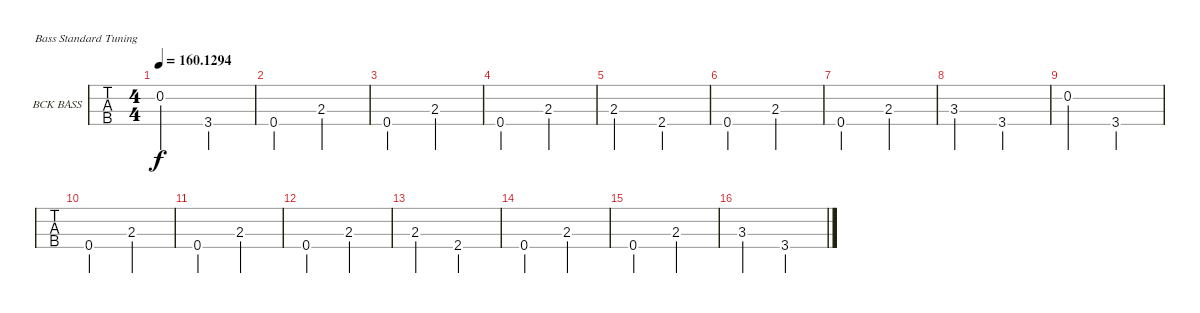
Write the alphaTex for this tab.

\defaultSystemsLayout 4
\bracketExtendMode groupsimilarinstruments
\firstSystemTrackNameOrientation horizontal
\otherSystemsTrackNameOrientation horizontal
\track ("BCK BASS" "BCK BASS") {instrument acousticbass}
\staff {tabs}
\tuning (G2 D2 A1 E1)
\ts (4 4)
\tempo
160.1294
\accidentals auto
\clef f4
\ottava regular
\simile none
\ks g
0.2.2{dy f} 3.4.2 |
0.4.2 2.3.2 |
0.4.2 2.3.2 |
0.4.2 2.3.2 |
2.3.2 2.4.2 |
0.4.2 2.3.2 |
0.4.2 2.3.2 |
3.3.2 3.4.2 |
0.2.2 3.4.2 |
0.4.2 2.3.2 |
0.4.2 2.3.2 |
0.4.2 2.3.2 |
2.3.2 2.4.2 |
0.4.2 2.3.2 |
0.4.2 2.3.2 |
3.3.2 3.4.2
